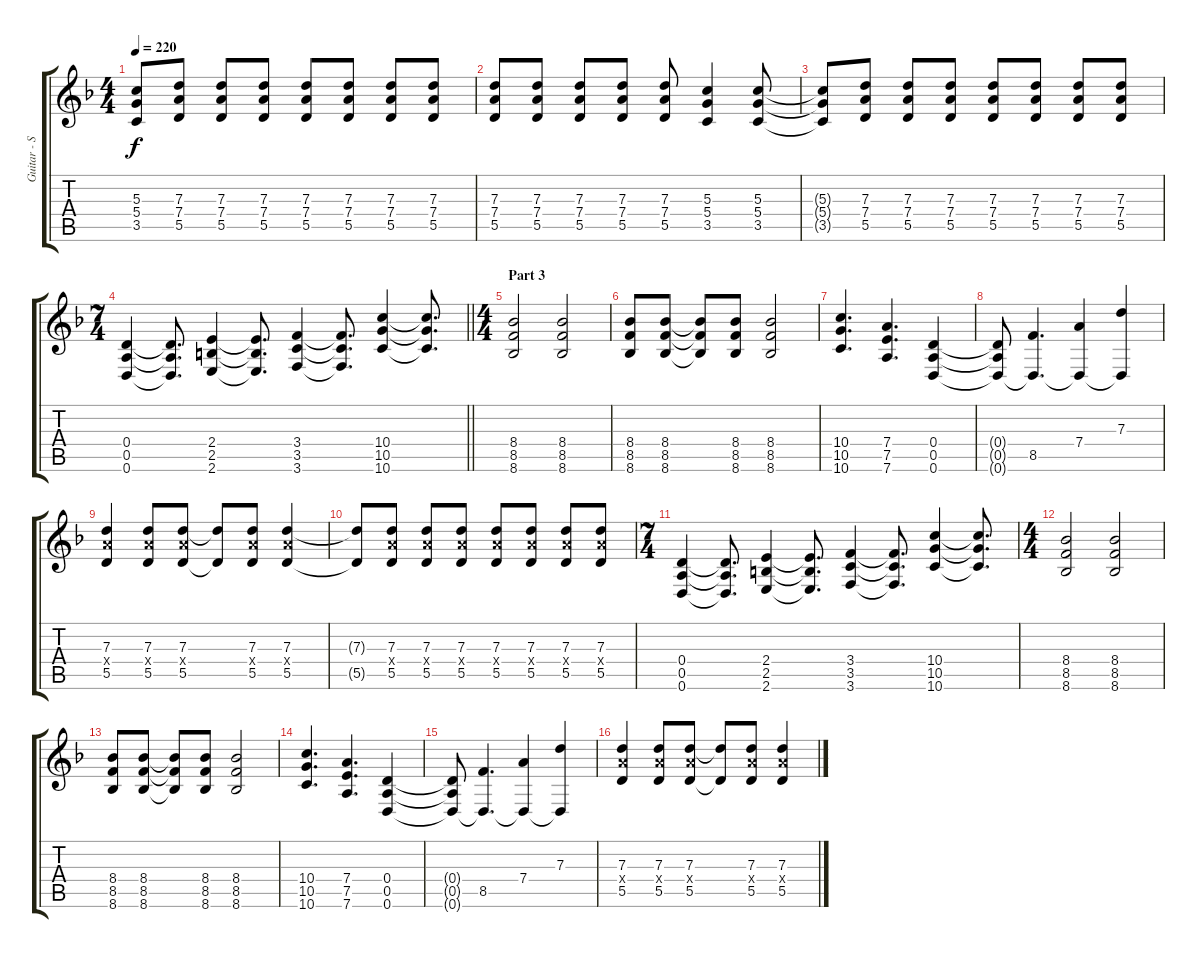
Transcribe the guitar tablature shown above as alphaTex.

\track ("Guitar - Simon Neil" "Guitar - S") {instrument electricguitarclean}
\staff {score tabs}
\tuning (E4 B3 G3 D3 A2 D2) {hide}
\ts (4 4)
\tempo 220
\clef g2
\ks dminor
(5.3{t} 5.4{t} 3.5{t}).8{dy f} (7.3 7.4 5.5).8 (7.3 7.4 5.5).8 (7.3 7.4 5.5).8 (7.3 7.4 5.5).8 (7.3 7.4 5.5).8 (7.3 7.4 5.5).8 (7.3 7.4 5.5).8 |
(7.3 7.4 5.5).8 (7.3 7.4 5.5).8 (7.3 7.4 5.5).8 (7.3 7.4 5.5).8 (7.3 7.4 5.5).8 (5.3 5.4 3.5).4 (5.3 5.4 3.5).8 |
(5.3{t} 5.4{t} 3.5{t}).8 (7.3 7.4 5.5).8 (7.3 7.4 5.5).8 (7.3 7.4 5.5).8 (7.3 7.4 5.5).8 (7.3 7.4 5.5).8 (7.3 7.4 5.5).8 (7.3 7.4 5.5).8 |
\ts (7 4)
\barLineRight lightlight
(0.4 0.5 0.6).4 (0.4{t} 0.5{t} 0.6{t}).8{d} (2.4 2.5 2.6).4 (2.4{t} 2.5{t} 2.6{t}).8{d} (3.4 3.5 3.6).4 (3.4{t} 3.5{t} 3.6{t}).8{d} (10.4 10.5 10.6).4 (10.4{t} 10.5{t} 10.6{t}).8{d} |
\ts (4 4)
\section ("" "Part 3")
(8.4 8.5 8.6).2 (8.4 8.5 8.6).2 |
(8.4 8.5 8.6).8 (8.4 8.5 8.6).8 (8.4{t} 8.5{t} 8.6{t}).8 (8.4 8.5 8.6).8 (8.4 8.5 8.6).2 |
(10.4 10.5 10.6).4{d} (7.4 7.5 7.6).4{d} (0.4 0.5 0.6).4 |
(0.4{t} 0.5{t} 0.6{t}).8 (8.5 0.6{t}).4{d} (7.4 0.6{t}).4 (7.3 0.6{t}).4 |
(7.3 7.4{x} 5.5).4 (7.3 7.4{x} 5.5).8 (7.3 7.4{x} 5.5).8 (7.3{t} 5.5{t}).8 (7.3 7.4{x} 5.5).8 (7.3 7.4{x} 5.5).4 |
(7.3{t} 5.5{t}).8 (7.3 7.4{x} 5.5).8 (7.3 7.4{x} 5.5).8 (7.3 7.4{x} 5.5).8 (7.3 7.4{x} 5.5).8 (7.3 7.4{x} 5.5).8 (7.3 7.4{x} 5.5).8 (7.3 7.4{x} 5.5).8 |
\ts (7 4)
(0.4 0.5 0.6).4 (0.4{t} 0.5{t} 0.6{t}).8{d} (2.4 2.5 2.6).4 (2.4{t} 2.5{t} 2.6{t}).8{d} (3.4 3.5 3.6).4 (3.4{t} 3.5{t} 3.6{t}).8{d} (10.4 10.5 10.6).4 (10.4{t} 10.5{t} 10.6{t}).8{d} |
\ts (4 4)
(8.4 8.5 8.6).2 (8.4 8.5 8.6).2 |
(8.4 8.5 8.6).8 (8.4 8.5 8.6).8 (8.4{t} 8.5{t} 8.6{t}).8 (8.4 8.5 8.6).8 (8.4 8.5 8.6).2 |
(10.4 10.5 10.6).4{d} (7.4 7.5 7.6).4{d} (0.4 0.5 0.6).4 |
(0.4{t} 0.5{t} 0.6{t}).8 (8.5 0.6{t}).4{d} (7.4 0.6{t}).4 (7.3 0.6{t}).4 |
(7.3 7.4{x} 5.5).4 (7.3 7.4{x} 5.5).8 (7.3 7.4{x} 5.5).8 (7.3{t} 5.5{t}).8 (7.3 7.4{x} 5.5).8 (7.3 7.4{x} 5.5).4
